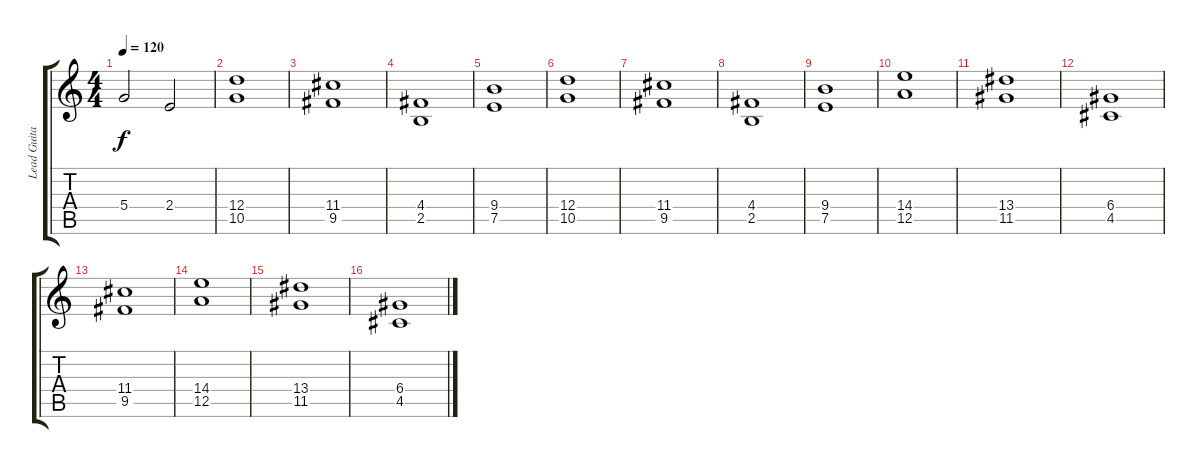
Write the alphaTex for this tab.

\track ("Lead Guitar" "Lead Guita") {instrument distortionguitar}
\staff {score tabs}
\tuning (E4 B3 G3 D3 A2 E2) {hide}
\ts (4 4)
\tempo 120
\clef g2
\ks c
5.4.2{dy f} 2.4.2 |
(12.4 10.5).1 |
(11.4 9.5).1 |
(4.4 2.5).1 |
(9.4 7.5).1 |
(12.4 10.5).1 |
(11.4 9.5).1 |
(4.4 2.5).1 |
(9.4 7.5).1 |
(14.4 12.5).1 |
(13.4 11.5).1 |
(6.4 4.5).1 |
(11.4 9.5).1 |
(14.4 12.5).1 |
(13.4 11.5).1 |
(6.4 4.5).1
